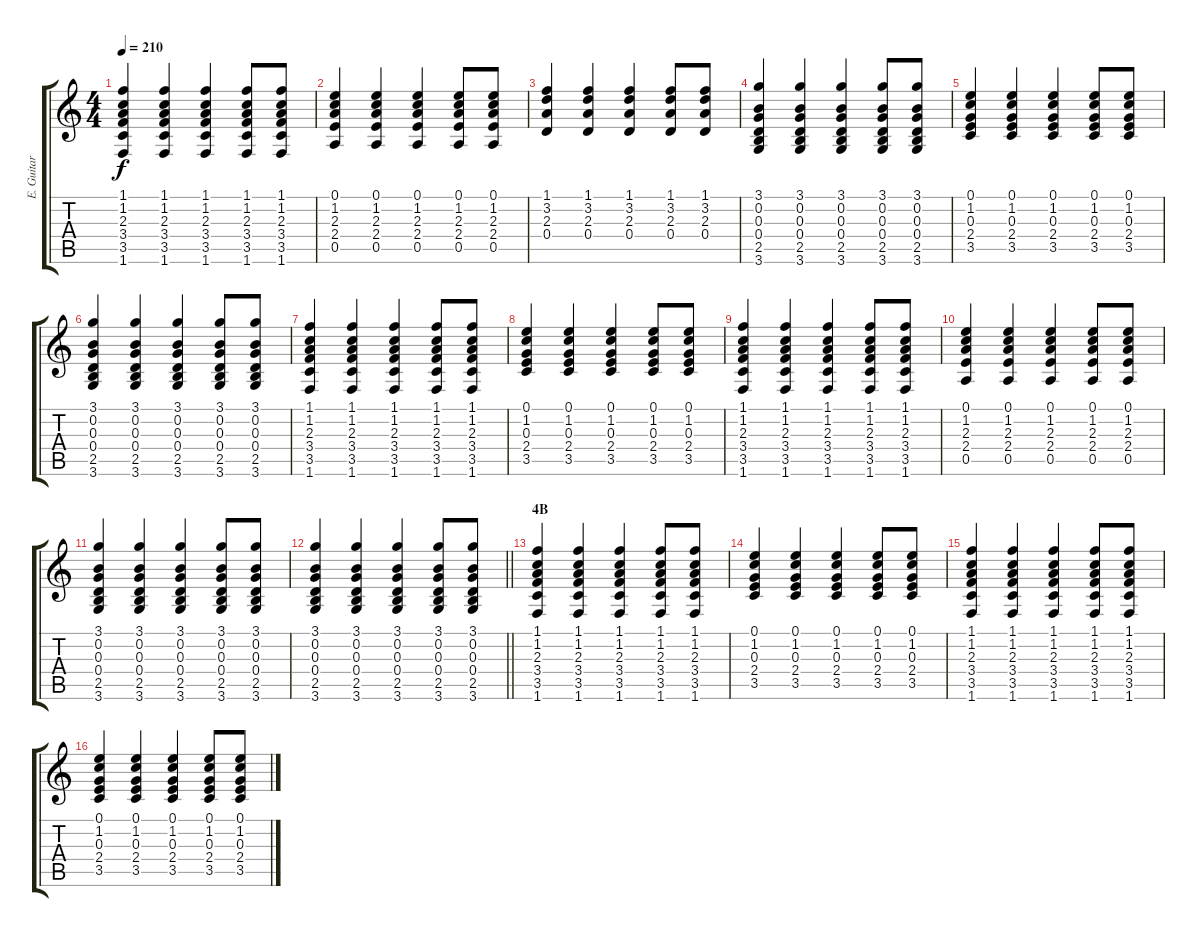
\track ("E. Guitar II" "E. Guitar ") {instrument overdrivenguitar}
\staff {score tabs}
\tuning (E4 B3 G3 D3 A2 E2) {hide}
\ts (4 4)
\tempo 210
\clef g2
\ks c
(1.1 1.2 2.3 3.4 3.5 1.6).4{dy f} (1.1 1.2 2.3 3.4 3.5 1.6).4 (1.1 1.2 2.3 3.4 3.5 1.6).4 (1.1 1.2 2.3 3.4 3.5 1.6).8 (1.1 1.2 2.3 3.4 3.5 1.6).8 |
(0.1 1.2 2.3 2.4 0.5).4 (0.1 1.2 2.3 2.4 0.5).4 (0.1 1.2 2.3 2.4 0.5).4 (0.1 1.2 2.3 2.4 0.5).8 (0.1 1.2 2.3 2.4 0.5).8 |
(1.1 3.2 2.3 0.4).4 (1.1 3.2 2.3 0.4).4 (1.1 3.2 2.3 0.4).4 (1.1 3.2 2.3 0.4).8 (1.1 3.2 2.3 0.4).8 |
(3.1 0.2 0.3 0.4 2.5 3.6).4 (3.1 0.2 0.3 0.4 2.5 3.6).4 (3.1 0.2 0.3 0.4 2.5 3.6).4 (3.1 0.2 0.3 0.4 2.5 3.6).8 (3.1 0.2 0.3 0.4 2.5 3.6).8 |
(0.1 1.2 0.3 2.4 3.5).4 (0.1 1.2 0.3 2.4 3.5).4 (0.1 1.2 0.3 2.4 3.5).4 (0.1 1.2 0.3 2.4 3.5).8 (0.1 1.2 0.3 2.4 3.5).8 |
(3.1 0.2 0.3 0.4 2.5 3.6).4 (3.1 0.2 0.3 0.4 2.5 3.6).4 (3.1 0.2 0.3 0.4 2.5 3.6).4 (3.1 0.2 0.3 0.4 2.5 3.6).8 (3.1 0.2 0.3 0.4 2.5 3.6).8 |
(1.1 1.2 2.3 3.4 3.5 1.6).4 (1.1 1.2 2.3 3.4 3.5 1.6).4 (1.1 1.2 2.3 3.4 3.5 1.6).4 (1.1 1.2 2.3 3.4 3.5 1.6).8 (1.1 1.2 2.3 3.4 3.5 1.6).8 |
(0.1 1.2 0.3 2.4 3.5).4 (0.1 1.2 0.3 2.4 3.5).4 (0.1 1.2 0.3 2.4 3.5).4 (0.1 1.2 0.3 2.4 3.5).8 (0.1 1.2 0.3 2.4 3.5).8 |
(1.1 1.2 2.3 3.4 3.5 1.6).4 (1.1 1.2 2.3 3.4 3.5 1.6).4 (1.1 1.2 2.3 3.4 3.5 1.6).4 (1.1 1.2 2.3 3.4 3.5 1.6).8 (1.1 1.2 2.3 3.4 3.5 1.6).8 |
(0.1 1.2 2.3 2.4 0.5).4 (0.1 1.2 2.3 2.4 0.5).4 (0.1 1.2 2.3 2.4 0.5).4 (0.1 1.2 2.3 2.4 0.5).8 (0.1 1.2 2.3 2.4 0.5).8 |
(3.1 0.2 0.3 0.4 2.5 3.6).4 (3.1 0.2 0.3 0.4 2.5 3.6).4 (3.1 0.2 0.3 0.4 2.5 3.6).4 (3.1 0.2 0.3 0.4 2.5 3.6).8 (3.1 0.2 0.3 0.4 2.5 3.6).8 |
\barLineRight lightlight
(3.1 0.2 0.3 0.4 2.5 3.6).4 (3.1 0.2 0.3 0.4 2.5 3.6).4 (3.1 0.2 0.3 0.4 2.5 3.6).4 (3.1 0.2 0.3 0.4 2.5 3.6).8 (3.1 0.2 0.3 0.4 2.5 3.6).8 |
\section ("" "4B")
(1.1 1.2 2.3 3.4 3.5 1.6).4 (1.1 1.2 2.3 3.4 3.5 1.6).4 (1.1 1.2 2.3 3.4 3.5 1.6).4 (1.1 1.2 2.3 3.4 3.5 1.6).8 (1.1 1.2 2.3 3.4 3.5 1.6).8 |
(0.1 1.2 0.3 2.4 3.5).4 (0.1 1.2 0.3 2.4 3.5).4 (0.1 1.2 0.3 2.4 3.5).4 (0.1 1.2 0.3 2.4 3.5).8 (0.1 1.2 0.3 2.4 3.5).8 |
(1.1 1.2 2.3 3.4 3.5 1.6).4 (1.1 1.2 2.3 3.4 3.5 1.6).4 (1.1 1.2 2.3 3.4 3.5 1.6).4 (1.1 1.2 2.3 3.4 3.5 1.6).8 (1.1 1.2 2.3 3.4 3.5 1.6).8 |
(0.1 1.2 0.3 2.4 3.5).4 (0.1 1.2 0.3 2.4 3.5).4 (0.1 1.2 0.3 2.4 3.5).4 (0.1 1.2 0.3 2.4 3.5).8 (0.1 1.2 0.3 2.4 3.5).8
